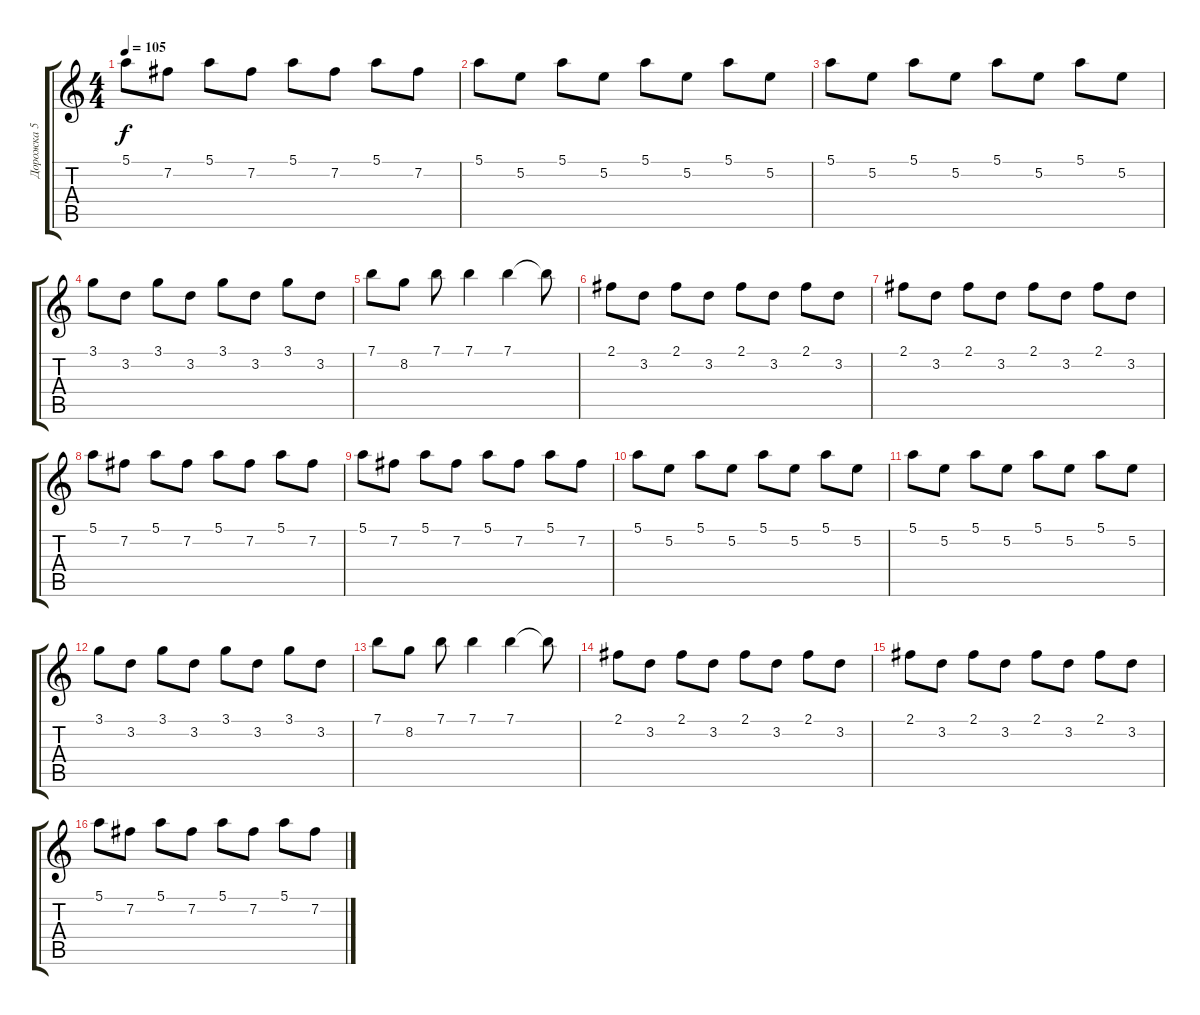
\track ("Дорожка 5" "Дорожка 5") {instrument acousticguitarsteel}
\staff {score tabs}
\tuning (E4 B3 G3 D3 A2 E2) {hide}
\ts (4 4)
\tempo 105
\clef g2
\ks c
5.1.8{dy f} 7.2.8 5.1.8 7.2.8 5.1.8 7.2.8 5.1.8 7.2.8 |
5.1.8 5.2.8 5.1.8 5.2.8 5.1.8 5.2.8 5.1.8 5.2.8 |
5.1.8 5.2.8 5.1.8 5.2.8 5.1.8 5.2.8 5.1.8 5.2.8 |
3.1.8 3.2.8 3.1.8 3.2.8 3.1.8 3.2.8 3.1.8 3.2.8 |
7.1.8 8.2.8 7.1.8 7.1.4 7.1.4 7.1{t}.8 |
2.1.8 3.2.8 2.1.8 3.2.8 2.1.8 3.2.8 2.1.8 3.2.8 |
2.1.8 3.2.8 2.1.8 3.2.8 2.1.8 3.2.8 2.1.8 3.2.8 |
5.1.8 7.2.8 5.1.8 7.2.8 5.1.8 7.2.8 5.1.8 7.2.8 |
5.1.8 7.2.8 5.1.8 7.2.8 5.1.8 7.2.8 5.1.8 7.2.8 |
5.1.8 5.2.8 5.1.8 5.2.8 5.1.8 5.2.8 5.1.8 5.2.8 |
5.1.8 5.2.8 5.1.8 5.2.8 5.1.8 5.2.8 5.1.8 5.2.8 |
3.1.8 3.2.8 3.1.8 3.2.8 3.1.8 3.2.8 3.1.8 3.2.8 |
7.1.8 8.2.8 7.1.8 7.1.4 7.1.4 7.1{t}.8 |
2.1.8 3.2.8 2.1.8 3.2.8 2.1.8 3.2.8 2.1.8 3.2.8 |
2.1.8 3.2.8 2.1.8 3.2.8 2.1.8 3.2.8 2.1.8 3.2.8 |
5.1.8 7.2.8 5.1.8 7.2.8 5.1.8 7.2.8 5.1.8 7.2.8
